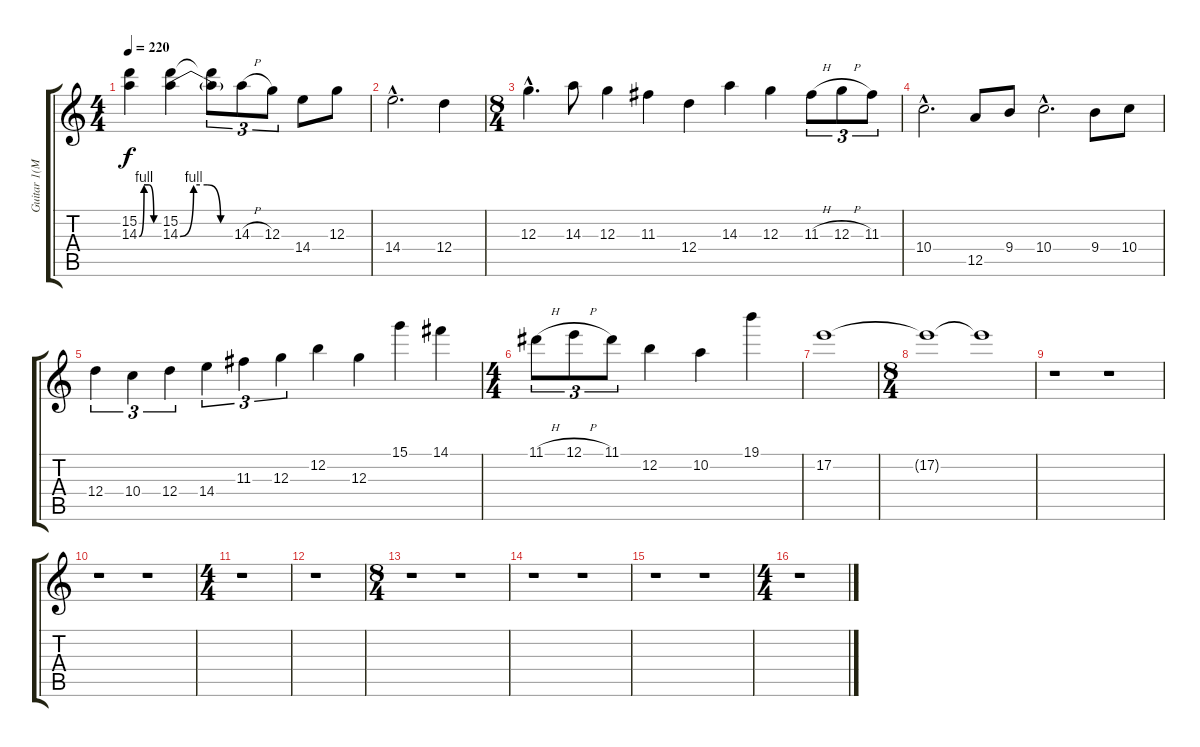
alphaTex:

\track ("Guitar 1(Main Rhythm)" "Guitar 1(M") {instrument distortionguitar}
\staff {score tabs}
\tuning (E4 B3 G3 D3 A2 E2) {hide}
\ts (4 4)
\tempo 220
\clef g2
\ks c
(15.2 14.3{be (custom 0 0 15 4 30 4 45 0 60 0)}).4{dy f} (15.2 14.3{be (custom 0 0 15 4 30 4 45 0 60 0)}).4 (15.2{t} 14.3{t}).8{tu (3 2)} 14.3{h}.8{tu (3 2)} 12.3.8{tu (3 2)} 14.4.8 12.3.8 |
14.4{hac}.2{d} 12.4.4 |
\ts (8 4)
12.3{hac}.4{d} 14.3.8 12.3.4 11.3.4 12.4.4 14.3.4 12.3.4 11.3{h}.8{tu (3 2)} 12.3{h}.8{tu (3 2)} 11.3.8{tu (3 2)} |
10.4{hac}.2{d} 12.5.8 9.4.8 10.4{hac}.2{d} 9.4.8 10.4.8 |
12.4.4{tu (3 2)} 10.4.4{tu (3 2)} 12.4.4{tu (3 2)} 14.4.4{tu (3 2)} 11.3.4{tu (3 2)} 12.3.4{tu (3 2)} 12.2.4 12.3.4 15.1.4 14.1.4 |
\ts (4 4)
11.1{h}.8{tu (3 2)} 12.1{h}.8{tu (3 2)} 11.1.8{tu (3 2)} 12.2.4 10.2.4 19.1.4 |
17.2.1 |
\ts (8 4)
17.2{t}.1 17.2{t}.1 |
r.1 r.1 |
r.1 r.1 |
\ts (4 4)
r.1 |
r.1 |
\ts (8 4)
r.1 r.1 |
r.1 r.1 |
r.1 r.1 |
\ts (4 4)
r.1
